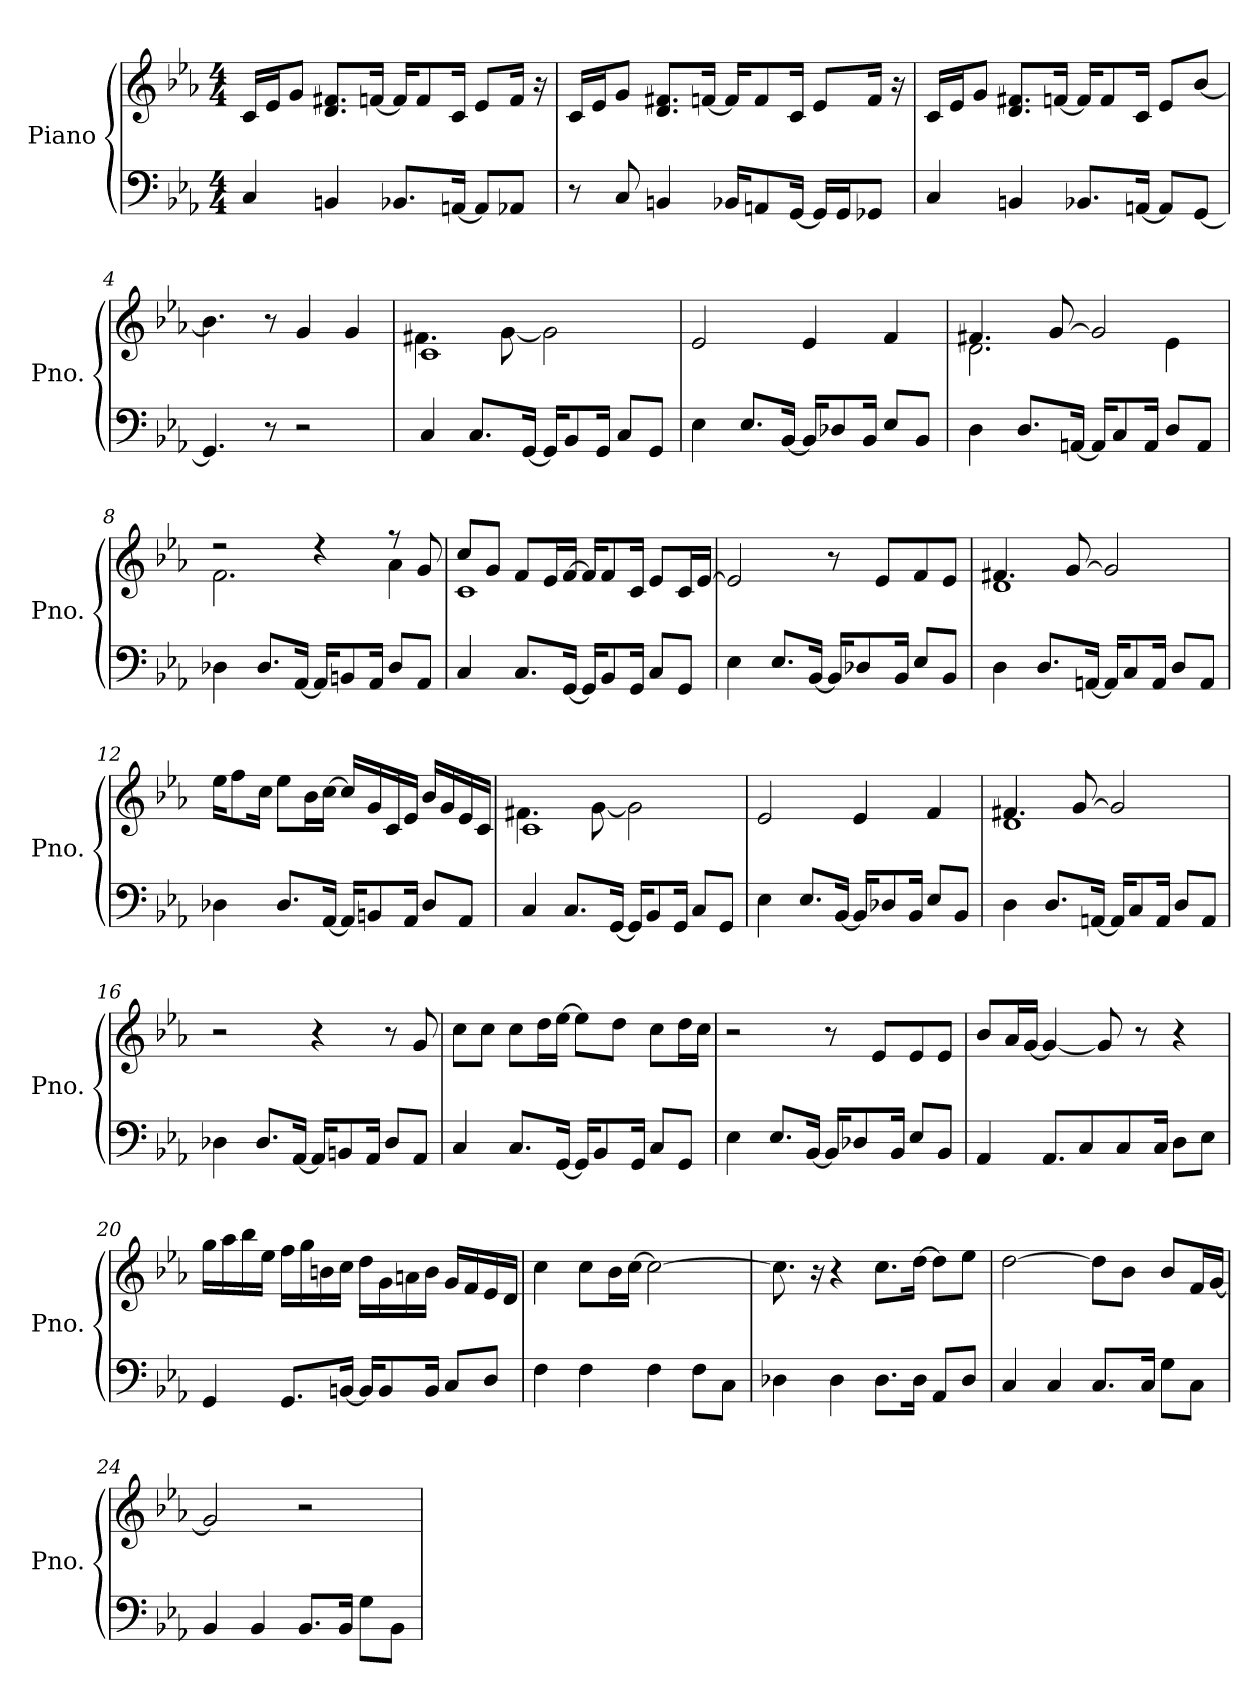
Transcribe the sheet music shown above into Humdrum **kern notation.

**kern	**kern
*part1	*part1
*staff2	*staff1
*I"Piano	*
*I'Pno.	*
*clefF4	*clefG2
*k[b-e-a-]	*k[b-e-a-]
*M4/4	*M4/4
=1	=1
4C/	16c/LL
*	*MM135
.	16e-/J
.	8g/J
4BBn/	8.d/ 8.f#X/L
.	[16fn/Jk
8.BB-X/L	16f/KL]
.	8f/
[16AAn/Jk	16c/Jk
8AA/L]	8e-/L
8AA-X/J	16f/Jk
.	16r
=2	=2
8r	16c/LL
.	16e-/J
8C/	8g/J
4BBn/	8.d/ 8.f#X/L
.	[16fn/Jk
16BB-X/KL	16f/KL]
8AAn/	8f/
[16GG/Jk	16c/Jk
16GG/LL]	8e-/L
16GG/J	.
8GG-X/J	16f/Jk
.	16r
=3	=3
4C/	16c/LL
.	16e-/J
.	8g/J
4BBn/	8.d/ 8.f#X/L
.	[16fn/Jk
8.BB-X/L	16f/KL]
.	8f/
[16AAn/Jk	16c/Jk
8AA/L]	8e-/L
[8GG/J	[8b-/J
!!LO:LB:g=z
=4	=4
4.GG/]	4.b-\]
8r	8r
2r	4g/
.	4g/
=5	=5
*	*^
4C/	1c	4.f#X\
8.C/L	.	.
.	.	[8g\
[16GG/Jk	.	.
16GG/KL]	.	2g\]
8BB-/	.	.
16GG/Jk	.	.
8C/L	.	.
8GG/J	.	.
*	*v	*v
=6	=6
4E-\	2e-/
8.E-/L	.
[16BB-/Jk	.
16BB-/KL]	4e-/
8D-X/	.
16BB-/Jk	.
8E-/L	4f/
8BB-/J	.
=7	=7
*	*^
4D\	4.f#X/	2.d\
8.D/L	.	.
.	[8g/	.
[16AAn/Jk	.	.
16AA/KL]	2g/]	.
8C/	.	.
16AA/Jk	.	.
8D/L	.	4e-\
8AA/J	.	.
=8	=8	=8
4D-X\	2r	2.f\
8.D-/L	.	.
[16AA-/Jk	.	.
16AA-/KL]	4r	.
8BBn/	.	.
16AA-/Jk	.	.
8D-/L	8r	4a-\
8AA-/J	8g/	.
!!LO:LB:g=z	!!
=9	=9	=9
4C/	8cc/L	1c
.	8g/J	.
8.C/L	8f/L	.
.	16e-/L	.
[16GG/Jk	[16f/JJ	.
16GG/KL]	16f/KL]	.
8BB-/	8f/	.
16GG/Jk	16c/Jk	.
8C/L	8e-/L	.
8GG/J	16c/L	.
.	[16e-/JJ	.
*	*v	*v
=10	=10
4E-\	2e-/]
8.E-/L	.
[16BB-/Jk	.
16BB-/KL]	8r
8D-X/	.
.	8e-/L
16BB-/Jk	.
8E-/L	8f/
8BB-/J	8e-/J
=11	=11
*	*^
4D\	4.f#X/	1d
8.D/L	.	.
.	[8g/	.
[16AAn/Jk	.	.
16AA/KL]	2g/]	.
8C/	.	.
16AA/Jk	.	.
8D/L	.	.
8AA/J	.	.
*	*v	*v
=12	=12
4D-X\	16ee-\KL
.	8ff\
.	16cc\Jk
8.D-/L	8ee-\L
.	16b-\L
[16AA-/Jk	[16cc\JJ
16AA-/KL]	16cc/LL]
8BBn/	16g/
.	16c/
16AA-/Jk	16e-/JJ
8D-/L	16b-/LL
.	16g/
8AA-/J	16e-/
.	16c/JJ
!!LO:LB:g=z
=13	=13
*	*^
4C/	1c	4.f#X\
8.C/L	.	.
.	.	[8g\
[16GG/Jk	.	.
16GG/KL]	.	2g\]
8BB-/	.	.
16GG/Jk	.	.
8C/L	.	.
8GG/J	.	.
*	*v	*v
=14	=14
4E-\	2e-/
8.E-/L	.
[16BB-/Jk	.
16BB-/KL]	4e-/
8D-X/	.
16BB-/Jk	.
8E-/L	4f/
8BB-/J	.
=15	=15
*	*^
4D\	4.f#X/	1d
8.D/L	.	.
.	[8g/	.
[16AAn/Jk	.	.
16AA/KL]	2g/]	.
8C/	.	.
16AA/Jk	.	.
8D/L	.	.
8AA/J	.	.
*	*v	*v
=16	=16
4D-X\	2r
8.D-/L	.
[16AA-/Jk	.
16AA-/KL]	4r
8BBn/	.
16AA-/Jk	.
8D-/L	8r
8AA-/J	8g/
!!LO:LB:g=z
=17	=17
4C/	8cc\L
.	8cc\J
8.C/L	8cc\L
.	16dd\L
[16GG/Jk	[16ee-\JJ
16GG/KL]	8ee-\L]
8BB-/	.
.	8dd\J
16GG/Jk	.
8C/L	8cc\L
8GG/J	16dd\L
.	16cc\JJ
=18	=18
4E-\	2r
8.E-/L	.
[16BB-/Jk	.
16BB-/KL]	8r
8D-X/	.
.	8e-/L
16BB-/Jk	.
8E-/L	8e-/
8BB-/J	8e-/J
=19	=19
4AA-/	8b-/L
.	16a-/L
.	[16g/JJ
8.AA-/L	4g/_
8C/	.
.	8g/]
8C/	.
.	8r
16C/Jk	.
8D\L	4r
8E-\J	.
!!LO:PB:g=z
=20	=20
4GG/	16gg\LL
.	16aa-\
.	16bb-\
.	16ee-\JJ
8.GG/L	16ff\LL
.	16gg\
.	16bn\
[16BBn/Jk	16cc\JJ
16BB/KL]	16dd\LL
8BB/	16g\
.	16an\
16BB/Jk	16b\JJ
8C/L	16g/LL
.	16f/
8D/J	16e-/
.	16d/JJ
=21	=21
4F\	4cc\
4F\	8cc\L
.	16b-\L
.	[16cc\JJ
4F\	2cc\_
8F\L	.
8C\J	.
=22	=22
4D-X\	8.cc\]
.	16r
4D-\	4r
8.D-\L	8.cc\L
16D-\Jk	[16dd\Jk
8AA-/L	8dd\L]
8D-/J	8ee-\J
=23	=23
4C/	[2dd\
4C/	.
8.C/L	8dd\L]
.	8b-\J
16C/Jk	.
8G\L	8b-/L
8C\J	16f/L
.	[16g/JJ
!!LO:LB:g=z
=24	=24
4BB-/	2g/]
4BB-/	.
8.BB-/L	2r
16BB-/Jk	.
8G\L	.
8BB-\J	.
=	=
*-	*-
